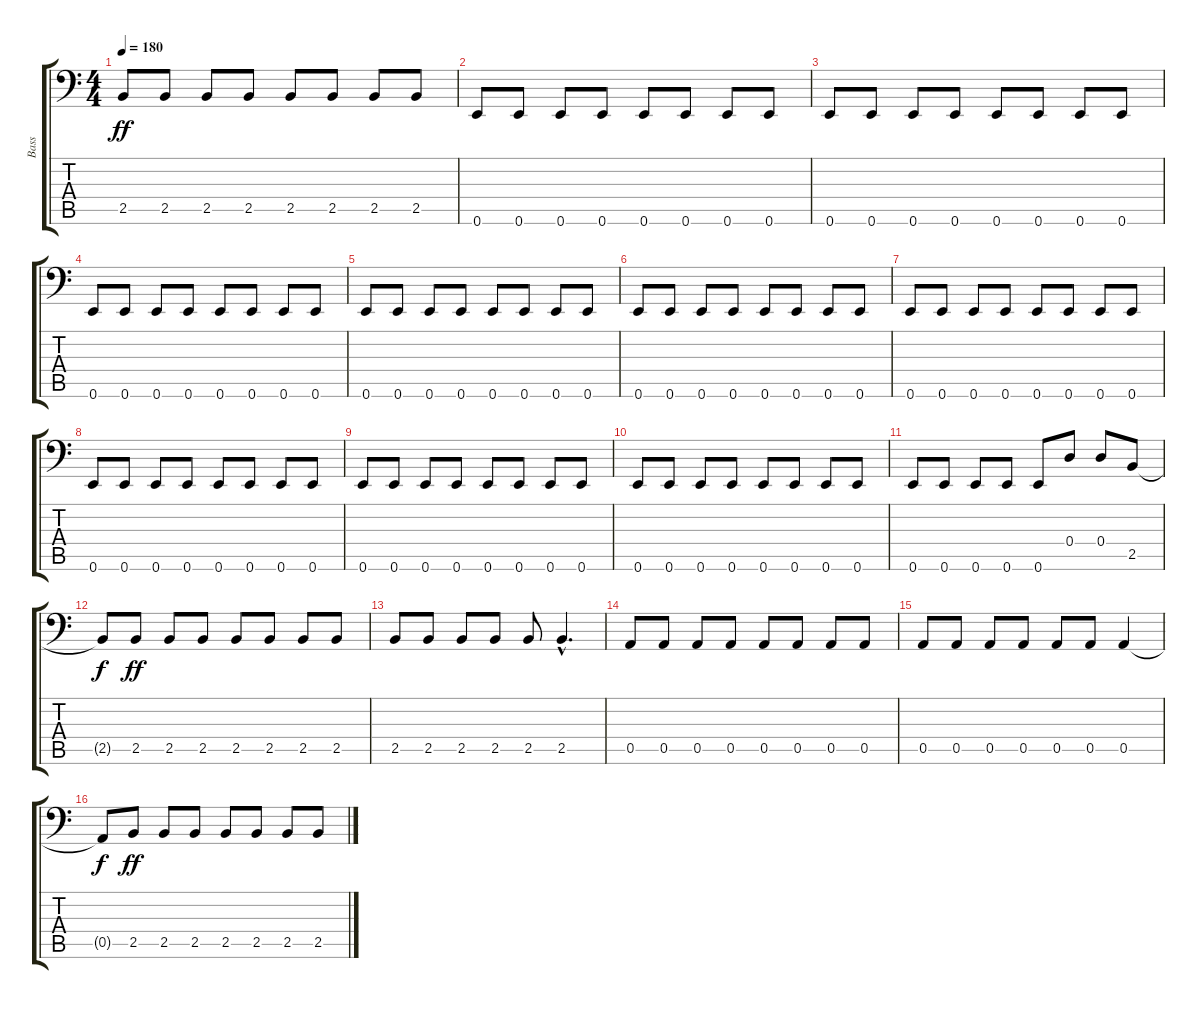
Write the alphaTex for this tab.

\track ("Bass" "Bass") {instrument electricbassfinger}
\staff {score tabs}
\tuning (E3 B2 G2 D2 A1 E1) {hide}
\ts (4 4)
\tempo 180
\clef f4
\ks c
2.5.8{dy ff} 2.5.8 2.5.8 2.5.8 2.5.8 2.5.8 2.5.8 2.5.8 |
0.6.8 0.6.8 0.6.8 0.6.8 0.6.8 0.6.8 0.6.8 0.6.8 |
0.6.8 0.6.8 0.6.8 0.6.8 0.6.8 0.6.8 0.6.8 0.6.8 |
0.6.8 0.6.8 0.6.8 0.6.8 0.6.8 0.6.8 0.6.8 0.6.8 |
0.6.8 0.6.8 0.6.8 0.6.8 0.6.8 0.6.8 0.6.8 0.6.8 |
0.6.8 0.6.8 0.6.8 0.6.8 0.6.8 0.6.8 0.6.8 0.6.8 |
0.6.8 0.6.8 0.6.8 0.6.8 0.6.8 0.6.8 0.6.8 0.6.8 |
0.6.8 0.6.8 0.6.8 0.6.8 0.6.8 0.6.8 0.6.8 0.6.8 |
0.6.8 0.6.8 0.6.8 0.6.8 0.6.8 0.6.8 0.6.8 0.6.8 |
0.6.8 0.6.8 0.6.8 0.6.8 0.6.8 0.6.8 0.6.8 0.6.8 |
0.6.8 0.6.8 0.6.8 0.6.8 0.6.8 0.4.8 0.4.8 2.5.8 |
2.5{t}.8{dy f} 2.5.8{dy ff} 2.5.8 2.5.8 2.5.8 2.5.8 2.5.8 2.5.8 |
2.5.8 2.5.8 2.5.8 2.5.8 2.5.8 2.5{hac}.4{d} |
0.5.8 0.5.8 0.5.8 0.5.8 0.5.8 0.5.8 0.5.8 0.5.8 |
0.5.8 0.5.8 0.5.8 0.5.8 0.5.8 0.5.8 0.5.4 |
0.5{t}.8{dy f} 2.5.8{dy ff} 2.5.8 2.5.8 2.5.8 2.5.8 2.5.8 2.5.8
